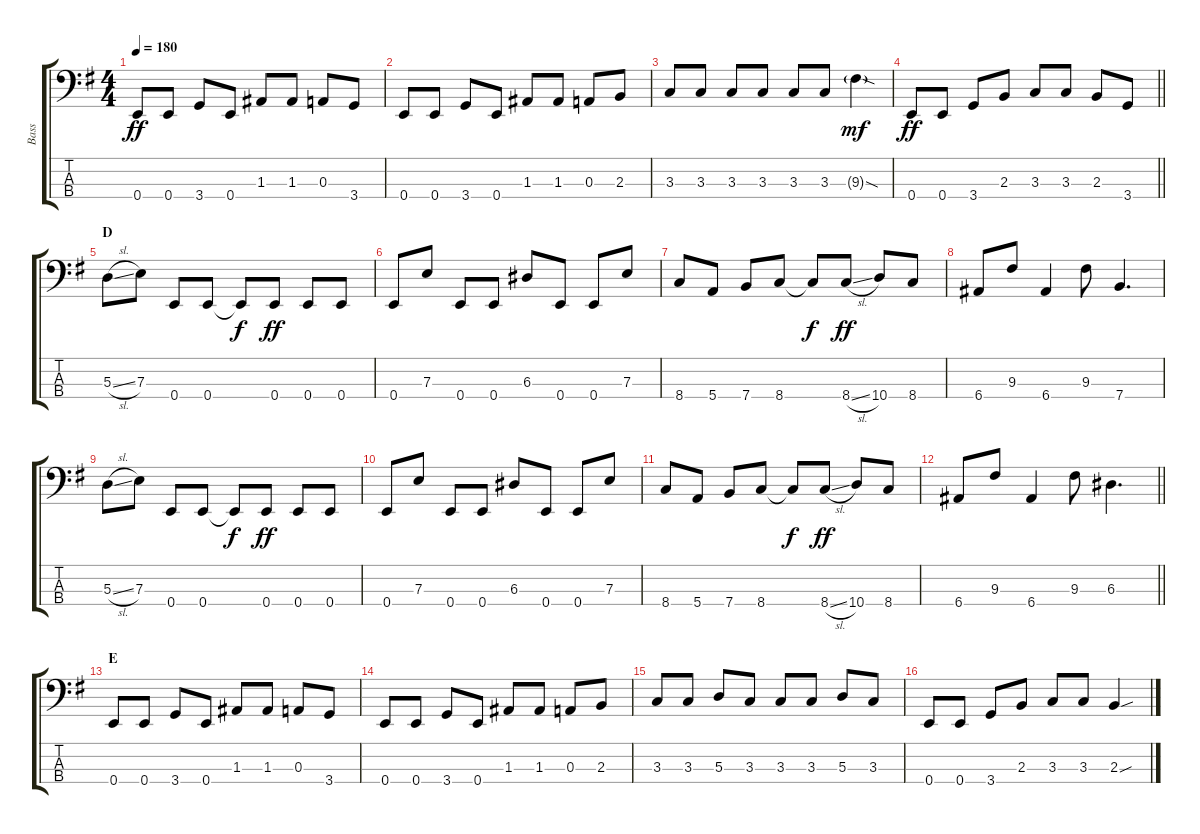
\track ("Bass" "Bass") {instrument electricbasspick}
\staff {score tabs}
\tuning (G2 D2 A1 E1) {hide}
\ts (4 4)
\tempo 180
\clef f4
\ks g
0.4.8{dy ff} 0.4.8 3.4.8 0.4.8 1.3.8 1.3.8 0.3.8 3.4.8 |
0.4.8 0.4.8 3.4.8 0.4.8 1.3.8 1.3.8 0.3.8 2.3.8 |
3.3.8 3.3.8 3.3.8 3.3.8 3.3.8 3.3.8 9.3{sod g}.4{dy mf} |
\barLineRight lightlight
0.4.8{dy ff} 0.4.8 3.4.8 2.3.8 3.3.8 3.3.8 2.3.8 3.4.8 |
\section ("" "D")
5.3{sl}.8 7.3.8 0.4.8 0.4.8 0.4{t}.8{dy f} 0.4.8{dy ff} 0.4.8 0.4.8 |
0.4.8 7.3.8 0.4.8 0.4.8 6.3.8 0.4.8 0.4.8 7.3.8 |
8.4.8 5.4.8 7.4.8 8.4.8 8.4{t}.8{dy f} 8.4{sl}.8{dy ff} 10.4.8 8.4.8 |
6.4.8 9.3.8 6.4.4 9.3.8 7.4.4{d} |
5.3{sl}.8 7.3.8 0.4.8 0.4.8 0.4{t}.8{dy f} 0.4.8{dy ff} 0.4.8 0.4.8 |
0.4.8 7.3.8 0.4.8 0.4.8 6.3.8 0.4.8 0.4.8 7.3.8 |
8.4.8 5.4.8 7.4.8 8.4.8 8.4{t}.8{dy f} 8.4{sl}.8{dy ff} 10.4.8 8.4.8 |
\barLineRight lightlight
6.4.8 9.3.8 6.4.4 9.3.8 6.3.4{d} |
\section ("" "E")
0.4.8 0.4.8 3.4.8 0.4.8 1.3.8 1.3.8 0.3.8 3.4.8 |
0.4.8 0.4.8 3.4.8 0.4.8 1.3.8 1.3.8 0.3.8 2.3.8 |
3.3.8 3.3.8 5.3.8 3.3.8 3.3.8 3.3.8 5.3.8 3.3.8 |
0.4.8 0.4.8 3.4.8 2.3.8 3.3.8 3.3.8 2.3{sou}.4
